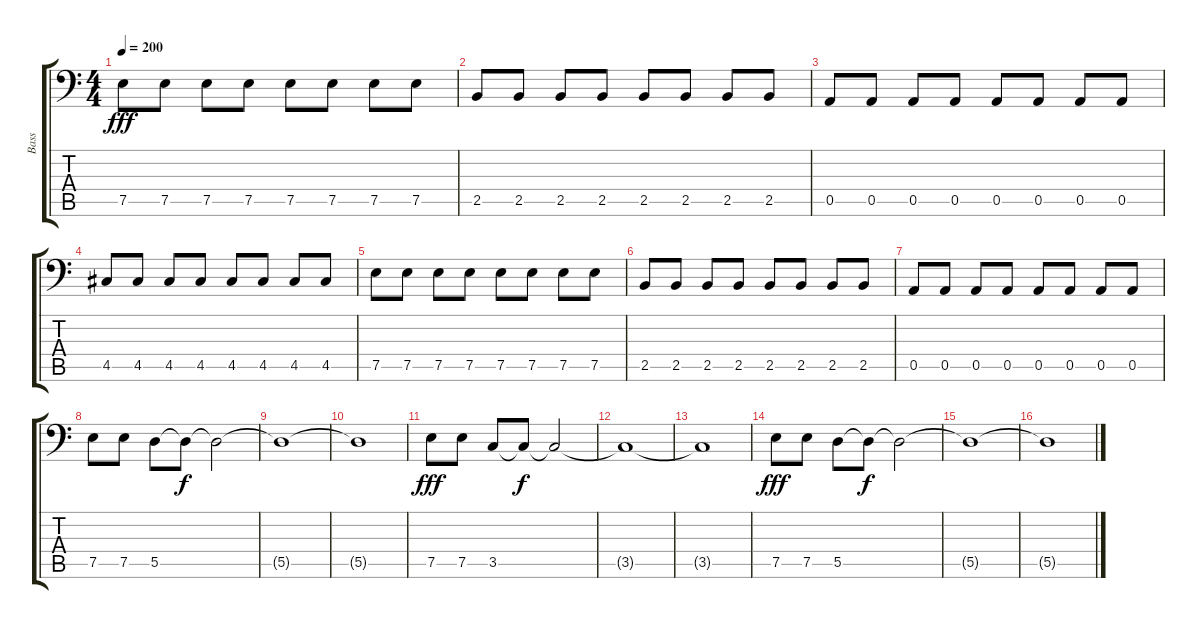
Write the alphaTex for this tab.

\track ("Bass" "Bass") {instrument slapbass1}
\staff {score tabs}
\tuning (E3 B2 G2 D2 A1 E1) {hide}
\ts (4 4)
\tempo 200
\clef f4
\ks c
7.5.8{dy fff} 7.5.8 7.5.8 7.5.8 7.5.8 7.5.8 7.5.8 7.5.8 |
2.5.8 2.5.8 2.5.8 2.5.8 2.5.8 2.5.8 2.5.8 2.5.8 |
0.5.8 0.5.8 0.5.8 0.5.8 0.5.8 0.5.8 0.5.8 0.5.8 |
4.5.8 4.5.8 4.5.8 4.5.8 4.5.8 4.5.8 4.5.8 4.5.8 |
7.5.8 7.5.8 7.5.8 7.5.8 7.5.8 7.5.8 7.5.8 7.5.8 |
2.5.8 2.5.8 2.5.8 2.5.8 2.5.8 2.5.8 2.5.8 2.5.8 |
0.5.8 0.5.8 0.5.8 0.5.8 0.5.8 0.5.8 0.5.8 0.5.8 |
7.5.8 7.5.8 5.5.8 5.5{t}.8{dy f} 5.5{t}.2 |
5.5{t}.1 |
5.5{t}.1 |
7.5.8{dy fff} 7.5.8 3.5.8 3.5{t}.8{dy f} 3.5{t}.2 |
3.5{t}.1 |
3.5{t}.1 |
7.5.8{dy fff} 7.5.8 5.5.8 5.5{t}.8{dy f} 5.5{t}.2 |
5.5{t}.1 |
5.5{t}.1
